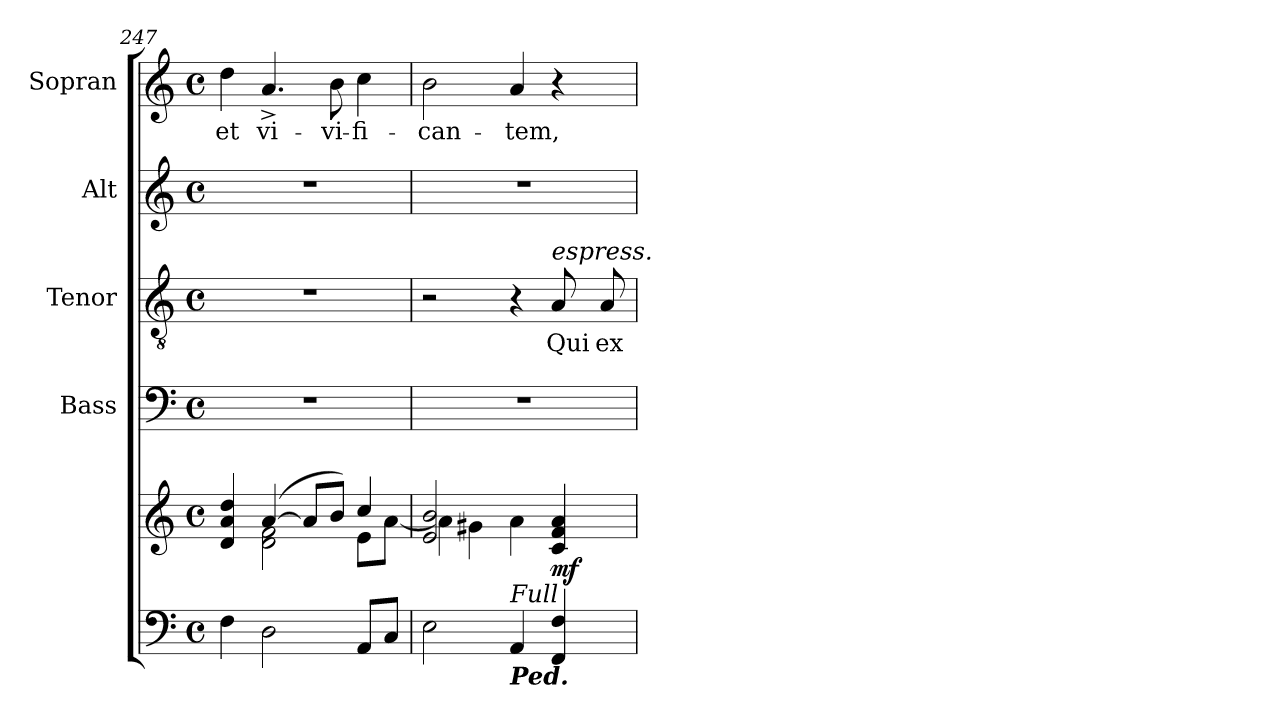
**kern	**kern	**dynam	**kern	**kern	**text	**kern	**kern	**text
*part5	*part5	*part5	*part4	*part3	*part3	*part2	*part1	*part1
*staff6	*staff5	*staff5/6	*staff4	*staff3	*staff3	*staff2	*staff1	*staff1
*	*	*	*I"Bass	*I"Tenor	*	*I"Alt	*I"Sopran	*
*	*	*	*I'B.	*I'T.	*	*I'A.	*I'S.	*
*clefF4	*clefG2	*	*clefF4	*clefGv2	*	*clefG2	*clefG2	*
*k[]	*k[]	*	*k[]	*k[]	*	*k[]	*k[]	*
*C:	*C:	*	*C:	*C:	*	*C:	*C:	*
*M4/4	*M4/4	*	*M4/4	*M4/4	*	*M4/4	*M4/4	*
*met(c)	*met(c)	*	*met(c)	*met(c)	*	*met(c)	*met(c)	*
=247	=247	=247	=247	=247	=247	=247	=247	=247
*	*^	*	*	*	*	*	*	*
!	!	!	!	!	!	!	!	!	!LO:LY:b
4F\	4d/ 4a/ 4dd/	4ryy	.	1r	1r	.	1r	4dd\	et
!	!	!	!	!	!	!	!	!	!LO:LY:b
2D\	([>4a/	2d\ 2f\	.	.	.	.	.	4.a^>/	vi-
.	8a/L]	.	.	.	.	.	.	.	.
!	!	!	!	!	!	!	!	!	!LO:LY:b
.	8b/J)	.	.	.	.	.	.	8b\	-vi-
!	!	!	!	!	!	!	!	!	!LO:LY:b
8AA/L	4cc/	8e\L	.	.	.	.	.	4cc\	-fi-
8C/J	.	[<8a\J	.	.	.	.	.	.	.
=248	=248	=248	=248	=248	=248	=248	=248	=248	=248
!	!	!	!	!	!	!	!	!	!LO:LY:b
2E\	2e/ 2b/	4a\]	.	1r	2r	.	1r	2b\	-can-
.	.	4g#X\	.	.	.	.	.	.	.
!LO:TX:a:i:t=Full	!	!	!	!	!	!	!	!	!
!LO:TX:b:Bi:t=Ped.	!	!	!	!	!	!	!	!	!
!	!	!	!	!	!	!	!	!	!LO:LY:b
4AA/	4ryy	4a\	.	.	4r	.	.	4a/	-tem,
!	!	!	!	!	!LO:TX:a:i:t=espress.	!	!	!	!
!	!	!	!LO:DY:b	!	!	!LO:LY:b	!	!	!
4FF/ 4F/	4c/ 4f/ 4a/	4ryy	mf	.	8A/	Qui	.	4r	.
!	!	!	!	!	!	!LO:LY:b	!	!	!
.	.	.	.	.	8A/	ex	.	.	.
*	*v	*v	*	*	*	*	*	*	*
=	=	=	=	=	=	=	=	=
*-	*-	*-	*-	*-	*-	*-	*-	*-
